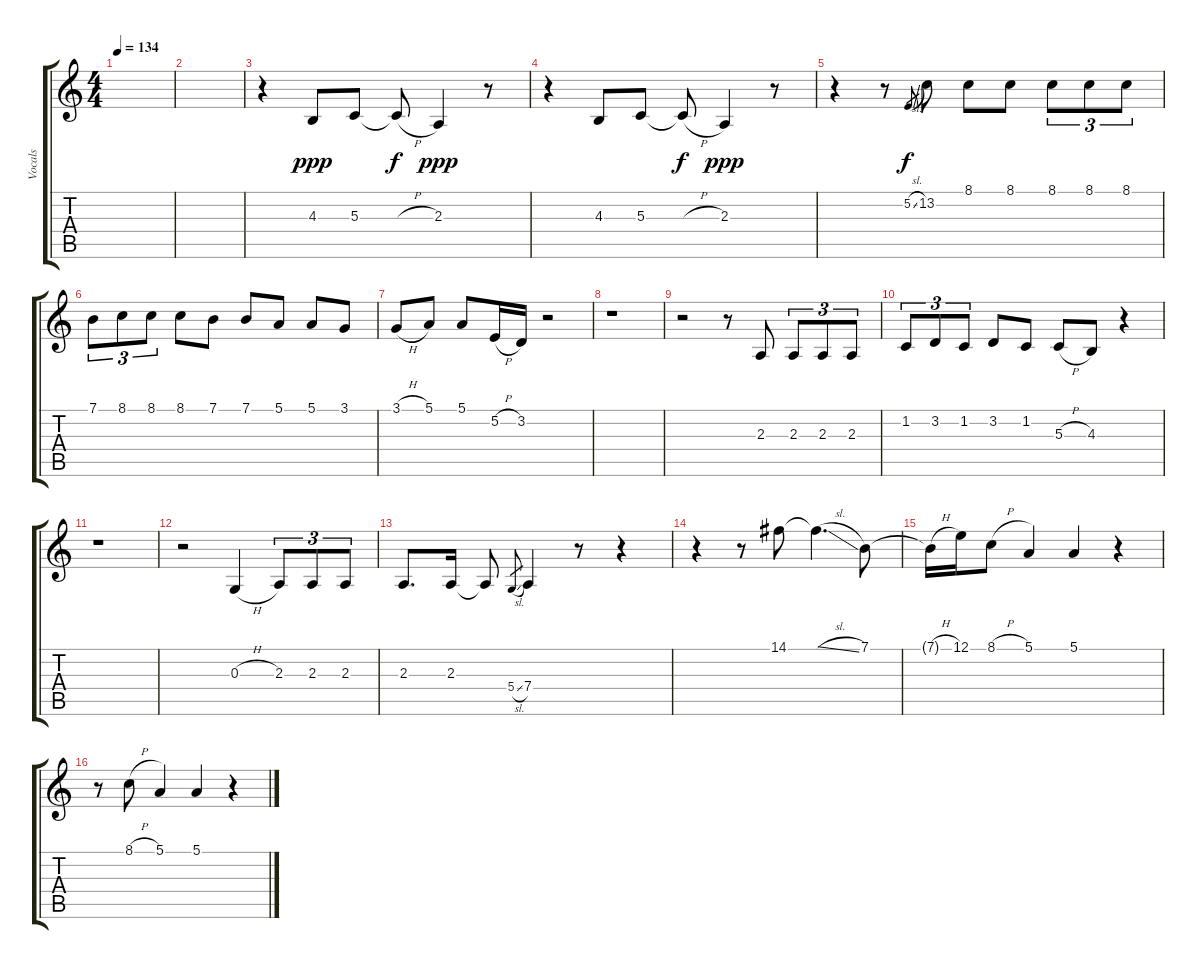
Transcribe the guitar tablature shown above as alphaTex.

\track ("Vocals" "Vocals") {instrument bassoon}
\staff {score tabs}
\tuning (E4 B3 G3 D3 A2 E2) {hide}
\ts (4 4)
\tempo 134
\clef g2
\ks c
|
|
r.4 4.3.8{dy ppp} 5.3.8 5.3{h t}.8{dy f} 2.3.4{dy ppp} r.8 |
r.4 4.3.8 5.3.8 5.3{h t}.8{dy f} 2.3.4{dy ppp} r.8 |
r.4 r.8 5.2{sl}.8{gr dy f} 13.2.8 8.1.8 8.1.8 8.1.8{tu (3 2)} 8.1.8{tu (3 2)} 8.1.8{tu (3 2)} |
7.1.8{tu (3 2)} 8.1.8{tu (3 2)} 8.1.8{tu (3 2)} 8.1.8 7.1.8 7.1.8 5.1.8 5.1.8 3.1.8 |
3.1{h}.8 5.1.8 5.1.8 5.2{h}.16 3.2.16 r.2 |
r.1 |
r.2 r.8 2.3.8 2.3.8{tu (3 2)} 2.3.8{tu (3 2)} 2.3.8{tu (3 2)} |
1.2.8{tu (3 2)} 3.2.8{tu (3 2)} 1.2.8{tu (3 2)} 3.2.8 1.2.8 5.3{h}.8 4.3.8 r.4 |
r.1 |
r.2 0.3{h}.4 2.3.8{tu (3 2)} 2.3.8{tu (3 2)} 2.3.8{tu (3 2)} |
2.3.8{d} 2.3.16 2.3{t}.8 5.4{sl}.8{gr} 7.4.4 r.8 r.4 |
r.4 r.8 14.1.8 14.1{sl t}.4{d} 7.1.8 |
7.1{h t}.16 12.1.16 8.1{h}.8 5.1.4 5.1.4 r.4 |
r.8 8.1{h}.8 5.1.4 5.1.4 r.4
